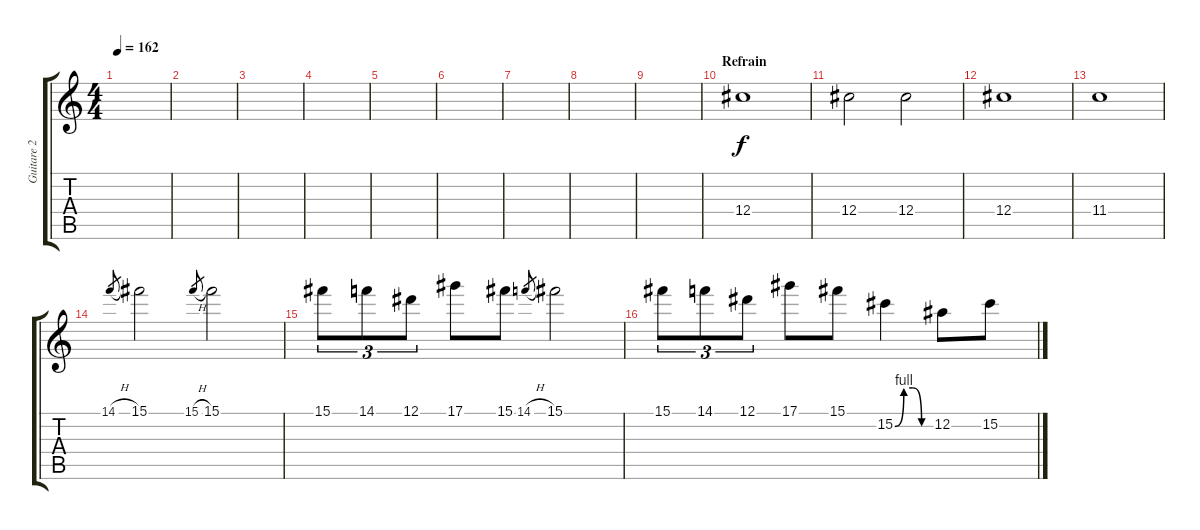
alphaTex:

\track ("Guitare 2" "Guitare 2") {instrument overdrivenguitar}
\staff {score tabs}
\tuning (Eb4 Bb3 Gb3 Db3 Ab2 Eb2) {hide}
\ts (4 4)
\tempo 162
\clef g2
\ks c
|
|
|
|
|
|
|
|
|
\section ("" "Refrain")
12.4.1 |
12.4.2 12.4.2 |
12.4.1 |
11.4.1 |
14.1{h}.8{gr} 15.1.2 15.1{h}.8{gr} 15.1.2 |
15.1.8{tu (3 2)} 14.1.8{tu (3 2)} 12.1.8{tu (3 2)} 17.1.8 15.1.8 14.1{h}.8{gr} 15.1.2 |
15.1.8{tu (3 2)} 14.1.8{tu (3 2)} 12.1.8{tu (3 2)} 17.1.8 15.1.8 15.2{be (custom 0 0 15 4 30 4 45 0 60 0)}.4 12.2.8 15.2.8
